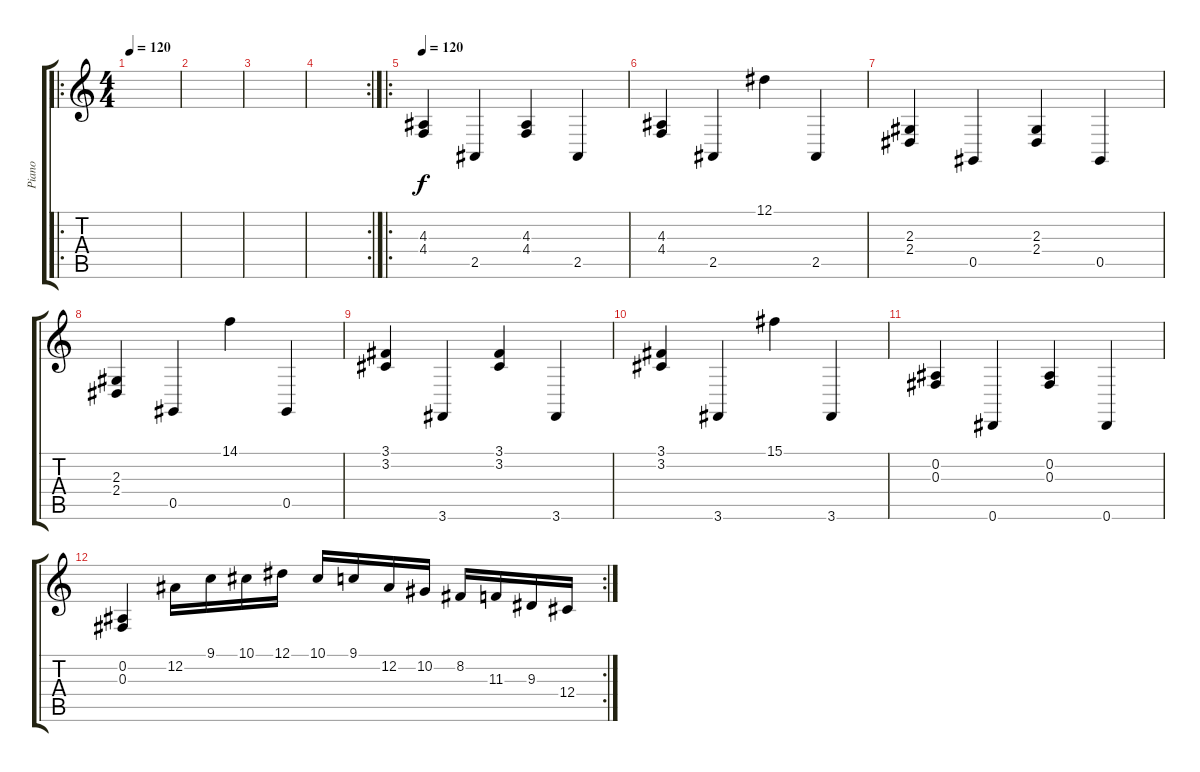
\track ("Piano" "Piano") {instrument acousticgrandpiano}
\staff {score tabs}
\tuning (Eb4 Bb3 Gb3 Db3 Ab2 Eb2) {hide}
\ro
\ts (4 4)
\tempo 120
\tempo 85
\tempo 120
\clef g2
\ks c
|
|
|
\rc 2
|
\ro
\tempo 120
(4.3 4.4).4 2.5.4 (4.3 4.4).4 2.5.4 |
(4.3 4.4).4 2.5.4 12.1.4 2.5.4 |
(2.3 2.4).4 0.5.4 (2.3 2.4).4 0.5.4 |
(2.3 2.4).4 0.5.4 14.1.4 0.5.4 |
(3.1 3.2).4 3.6.4 (3.1 3.2).4 3.6.4 |
(3.1 3.2).4 3.6.4 15.1.4 3.6.4 |
(0.2 0.3).4 0.6.4 (0.2 0.3).4 0.6.4 |
\rc 2
(0.2 0.3).4 12.2.16 9.1.16 10.1.16 12.1.16 10.1.16 9.1.16 12.2.16 10.2.16 8.2.16 11.3.16 9.3.16 12.4.16
